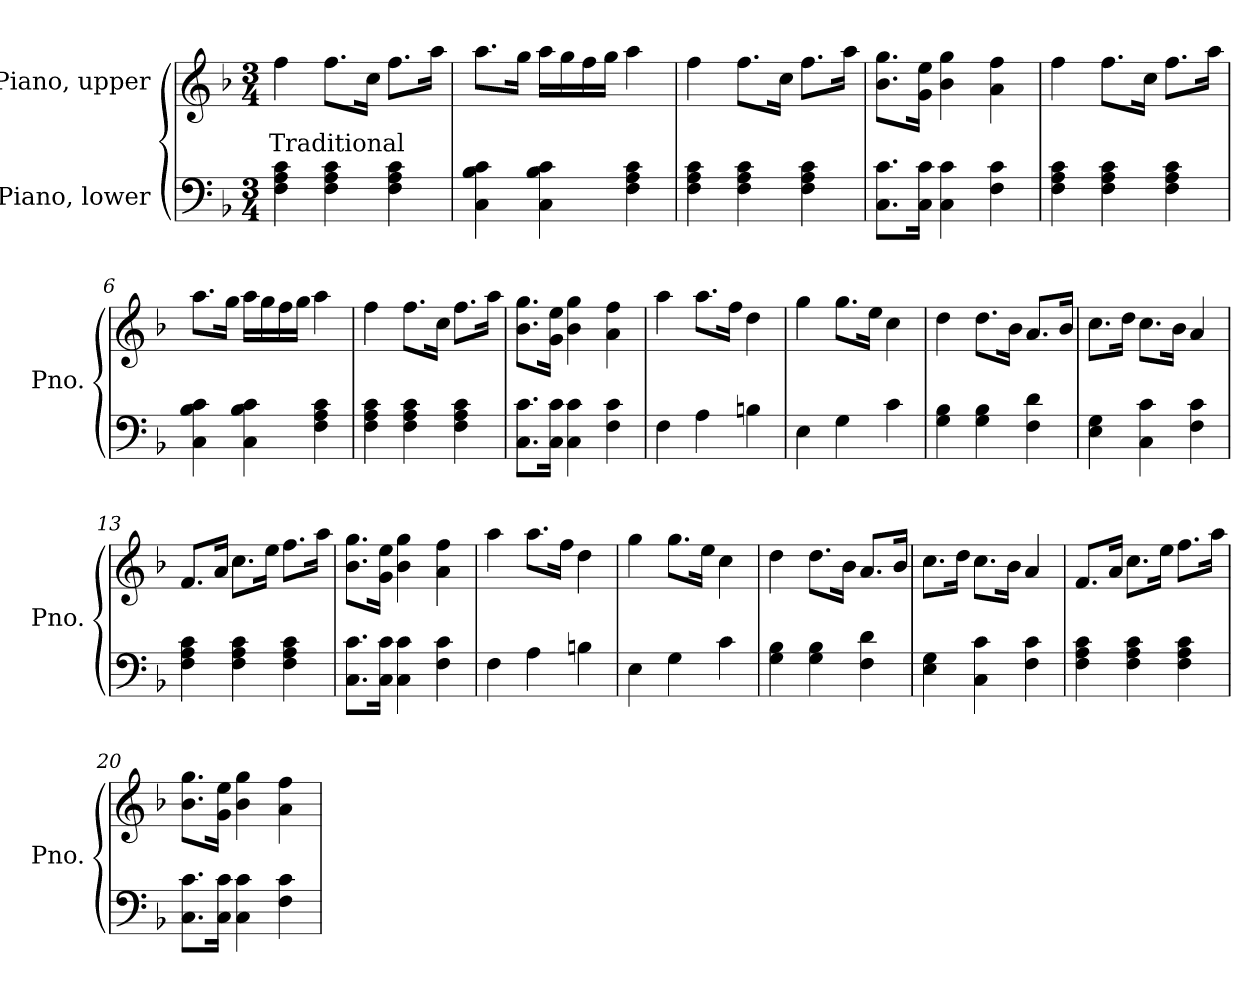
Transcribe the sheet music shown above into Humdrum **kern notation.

**kern	**kern	**text
*part2	*part1	*part1
*staff2	*staff1	*staff1
*I"Piano, lower	*I"Piano, upper	*
*I'Pno.	*I'Pno.	*
*clefF4	*clefG2	*
*k[b-]	*k[b-]	*
*M3/4	*M3/4	*
*MM100	*MM100	*
=1	=1	=1
!	!	!LO:LY:b
4F\ 4A\ 4c\	4ff\	Traditional
4F\ 4A\ 4c\	8.ff\L	.
.	16cc\Jk	.
4F\ 4A\ 4c\	8.ff\L	.
.	16aa\Jk	.
=2	=2	=2
4C\ 4B-\ 4c\	8.aa\L	.
.	16gg\Jk	.
4C\ 4B-\ 4c\	16aa\LL	.
.	16gg\	.
.	16ff\	.
.	16gg\JJ	.
4F\ 4A\ 4c\	4aa\	.
=3	=3	=3
4F\ 4A\ 4c\	4ff\	.
4F\ 4A\ 4c\	8.ff\L	.
.	16cc\Jk	.
4F\ 4A\ 4c\	8.ff\L	.
.	16aa\Jk	.
=4	=4	=4
8.C\ 8.c\L	8.b-\ 8.gg\L	.
16C\ 16c\Jk	16g\ 16ee\Jk	.
4C\ 4c\	4b-\ 4gg\	.
4F\ 4c\	4a\ 4ff\	.
!!LO:LB:g=z
=5	=5	=5
4F\ 4A\ 4c\	4ff\	.
4F\ 4A\ 4c\	8.ff\L	.
.	16cc\Jk	.
4F\ 4A\ 4c\	8.ff\L	.
.	16aa\Jk	.
=6	=6	=6
4C\ 4B-\ 4c\	8.aa\L	.
.	16gg\Jk	.
4C\ 4B-\ 4c\	16aa\LL	.
.	16gg\	.
.	16ff\	.
.	16gg\JJ	.
4F\ 4A\ 4c\	4aa\	.
=7	=7	=7
4F\ 4A\ 4c\	4ff\	.
4F\ 4A\ 4c\	8.ff\L	.
.	16cc\Jk	.
4F\ 4A\ 4c\	8.ff\L	.
.	16aa\Jk	.
=8	=8	=8
8.C\ 8.c\L	8.b-\ 8.gg\L	.
16C\ 16c\Jk	16g\ 16ee\Jk	.
4C\ 4c\	4b-\ 4gg\	.
4F\ 4c\	4a\ 4ff\	.
=9	=9	=9
4F\	4aa\	.
4A\	8.aa\L	.
.	16ff\Jk	.
4Bn\	4dd\	.
=10	=10	=10
4E\	4gg\	.
4G\	8.gg\L	.
.	16ee\Jk	.
4c\	4cc\	.
!!LO:LB:g=z
=11	=11	=11
4G\ 4B-\	4dd\	.
4G\ 4B-\	8.dd\L	.
.	16b-\Jk	.
4F\ 4d\	8.a/L	.
.	16b-/Jk	.
=12	=12	=12
4E\ 4G\	8.cc\L	.
.	16dd\Jk	.
4C\ 4c\	8.cc\L	.
.	16b-\Jk	.
4F\ 4c\	4a/	.
=13	=13	=13
4F\ 4A\ 4c\	8.f/L	.
.	16a/Jk	.
4F\ 4A\ 4c\	8.cc\L	.
.	16ee\Jk	.
4F\ 4A\ 4c\	8.ff\L	.
.	16aa\Jk	.
=14	=14	=14
8.C\ 8.c\L	8.b-\ 8.gg\L	.
16C\ 16c\Jk	16g\ 16ee\Jk	.
4C\ 4c\	4b-\ 4gg\	.
4F\ 4c\	4a\ 4ff\	.
=15	=15	=15
4F\	4aa\	.
4A\	8.aa\L	.
.	16ff\Jk	.
4Bn\	4dd\	.
=16	=16	=16
4E\	4gg\	.
4G\	8.gg\L	.
.	16ee\Jk	.
4c\	4cc\	.
!!LO:LB:g=z
=17	=17	=17
4G\ 4B-\	4dd\	.
4G\ 4B-\	8.dd\L	.
.	16b-\Jk	.
4F\ 4d\	8.a/L	.
.	16b-/Jk	.
=18	=18	=18
4E\ 4G\	8.cc\L	.
.	16dd\Jk	.
4C\ 4c\	8.cc\L	.
.	16b-\Jk	.
4F\ 4c\	4a/	.
=19	=19	=19
4F\ 4A\ 4c\	8.f/L	.
.	16a/Jk	.
4F\ 4A\ 4c\	8.cc\L	.
.	16ee\Jk	.
4F\ 4A\ 4c\	8.ff\L	.
.	16aa\Jk	.
=20	=20	=20
8.C\ 8.c\L	8.b-\ 8.gg\L	.
16C\ 16c\Jk	16g\ 16ee\Jk	.
4C\ 4c\	4b-\ 4gg\	.
4F\ 4c\	4a\ 4ff\	.
=	=	=
*-	*-	*-
